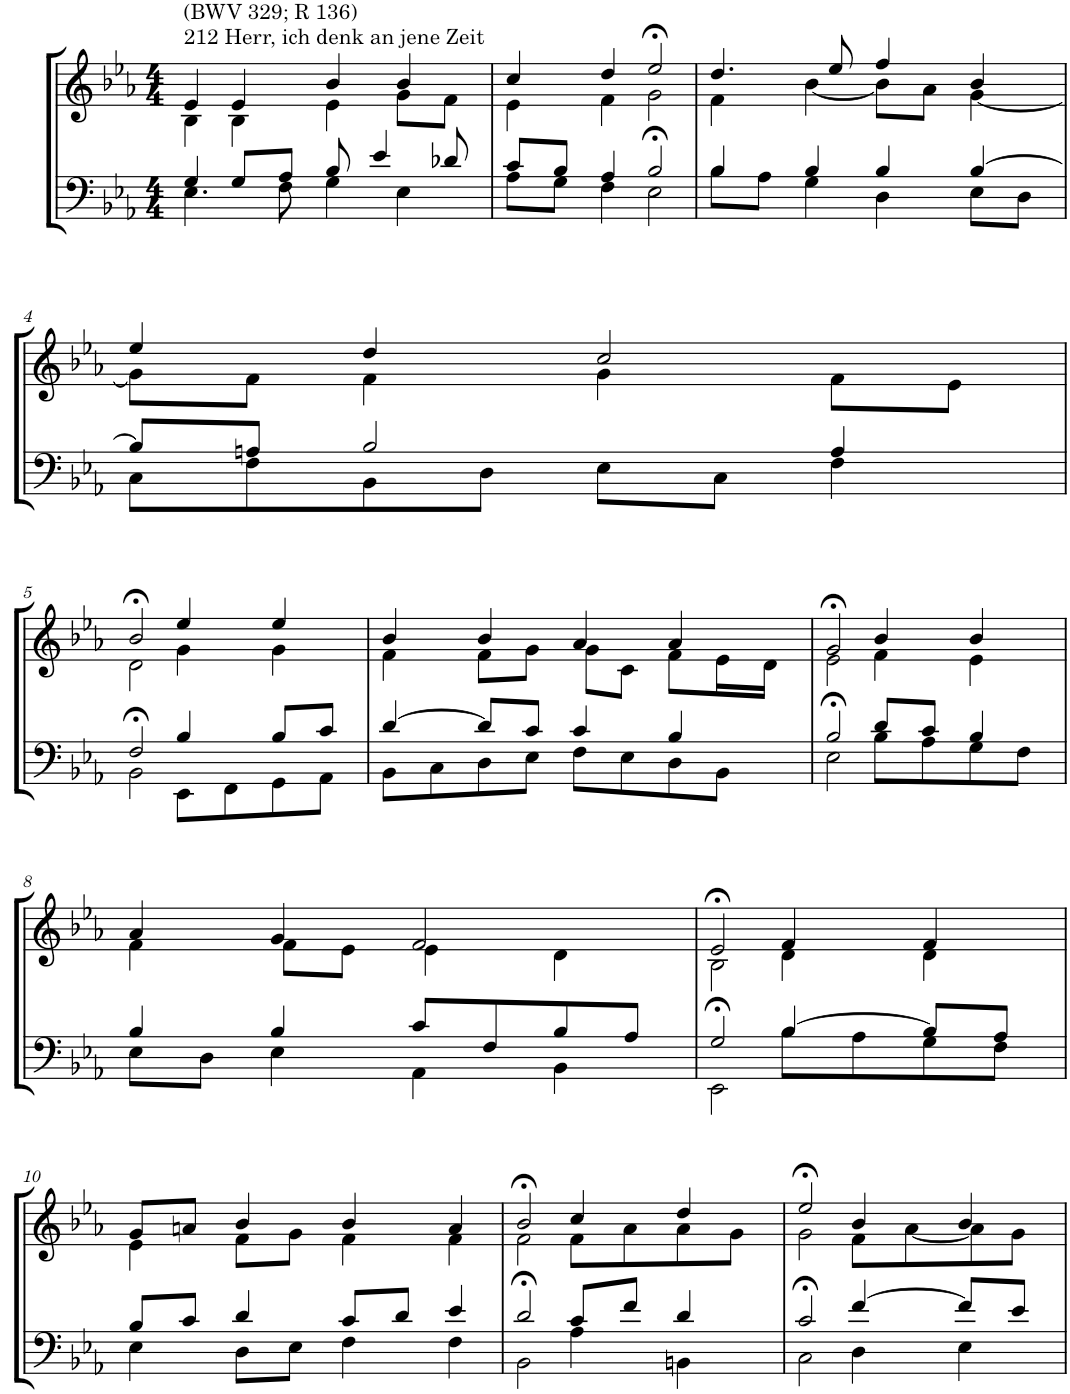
**kern	**kern
*part2	*part1
*staff2	*staff1
*I"Tenor/Baß	*I"Sopran/Alt
*clefF4	*clefG2
*k[b-e-a-]	*k[b-e-a-]
*M4/4	*M4/4
=1	=1
*^	*^
!	!	!LO:TX:a:t=212 Herr, ich denk an jene Zeit	!
!	!	!LO:TX:a:t=(BWV 329; R 136)	!
4G/	4.E-\	4e-/	4B-\
8G/L	.	4e-/	4B-\
8A-/J	8F\	.	.
8B-/	4G\	4b-/	4e-\
4e-/	.	.	.
.	4E-\	4b-/	8g\L
8d-X/	.	.	8f\J
=2	=2	=2	=2
8c/L	8A-\L	4cc/	4e-\
8B-/J	8G\J	.	.
4A-/	4F\	4dd/	4f\
2B-/	2E->\	2ee->/	2g\
=3	=3	=3	=3
4B-/	8B-\L	4.dd/	4f\
.	8A-\J	.	.
4B-/	4G\	.	[4b-\
.	.	8ee-/	.
4B-/	4D\	4ff/	8b-\L]
.	.	.	8a-\J
[4B-/	8E-\L	4b-/	[4g\
.	8D\J	.	.
!!LO:LB:g=z	!!
=4	=4	=4	=4
8B-/L]	8C\L	4ee-/	8g\L]
8An/J	8F\	.	8f\J
2B-/	8BB-\	4dd/	4f\
.	8D\J	.	.
.	8E-\L	2cc/	4g\
.	8C\J	.	.
4A/	4F\	.	8f\L
.	.	.	8e-\J
!!LO:LB:g=z	!!
=5	=5	=5	=5
2F/	2BB->\	2b->/	2d\
4B-/	8EE-\L	4ee-/	4g\
.	8FF\	.	.
8B-/L	8GG\	4ee-/	4g\
8c/J	8AA-\J	.	.
=6	=6	=6	=6
[4d/	8BB-\L	4b-/	4f\
.	8C\	.	.
8d/L]	8D\	4b-/	8f\L
8c/J	8E-\J	.	8g\J
4c/	8F\L	4a-/	8g\L
.	8E-\	.	8c\J
4B-/	8D\	4a-/	8f\L
.	8BB-\J	.	16e-\L
.	.	.	16d\JJ
=7	=7	=7	=7
2B-/	2E->\	2g>/	2e-\
8d/L	8B-\L	4b-/	4f\
8c/J	8A-\	.	.
4B-/	8G\	4b-/	4e-\
.	8F\J	.	.
!!LO:LB:g=z	!!
=8	=8	=8	=8
4B-/	8E-\L	4a-/	4f\
.	8D\J	.	.
4B-/	4E-\	4g/	8f\L
.	.	.	8e-\J
8c/L	4AA-\	2f/	4e-\
8F/	.	.	.
8B-/	4BB-\	.	4d\
8A-/J	.	.	.
=9	=9	=9	=9
2G/	2EE->\	2e->/	2B-\
[4B-/	8B-\L	4f/	4d\
.	8A-\	.	.
8B-/L]	8G\	4f/	4d\
8A-/J	8F\J	.	.
!!LO:LB:g=z	!!
=10	=10	=10	=10
8B-/L	4E-\	8g/L	4e-\
8c/J	.	8an/J	.
4d/	8D\L	4b-/	8f\L
.	8E-\J	.	8g\J
8c/L	4F\	4b-/	4f\
8d/J	.	.	.
4e-/	4F\	4a/	4f\
=11	=11	=11	=11
2d/	2BB->\	2b->/	2f\
8c/L	4A-\	4cc/	8f\L
8f/J	.	.	8a-\
4d/	4BBn\	4dd/	8a-\
.	.	.	8g\J
=12	=12	=12	=12
2c/	2C>\	2ee->/	2g\
[4f/	4D\	4b-/	8f\L
.	.	.	[8a-\
8f/L]	4E-\	4b-/	8a-\]
8e-/J	.	.	8g\J
*v	*v	*	*
*	*v	*v
=	=
*-	*-
